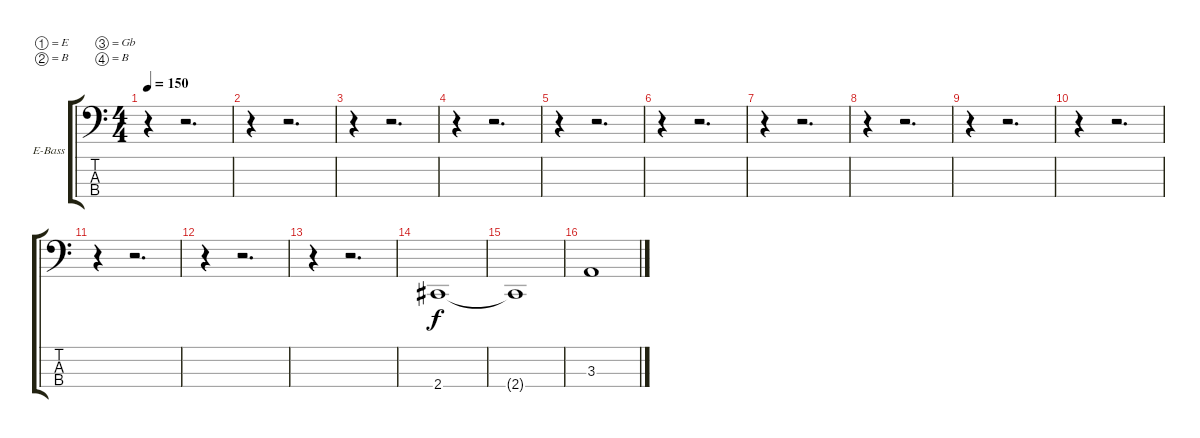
\bracketExtendMode groupsimilarinstruments
\firstSystemTrackNameOrientation horizontal
\otherSystemsTrackNameOrientation horizontal
\track ("Adam Duce" "E-Bass") {instrument electricbassfinger}
\staff {score tabs}
\tuning (E2 B1 Gb1 B0)
\ts (4 4)
\tempo 150
\clef f4
\ks c
r.4{dy f} r.2{d} |
r.4 r.2{d} |
r.4 r.2{d} |
r.4 r.2{d} |
r.4 r.2{d} |
r.4 r.2{d} |
r.4 r.2{d} |
r.4 r.2{d} |
r.4 r.2{d} |
r.4 r.2{d} |
r.4 r.2{d} |
r.4 r.2{d} |
r.4 r.2{d} |
2.4.1 |
2.4{t}.1 |
3.3.1
